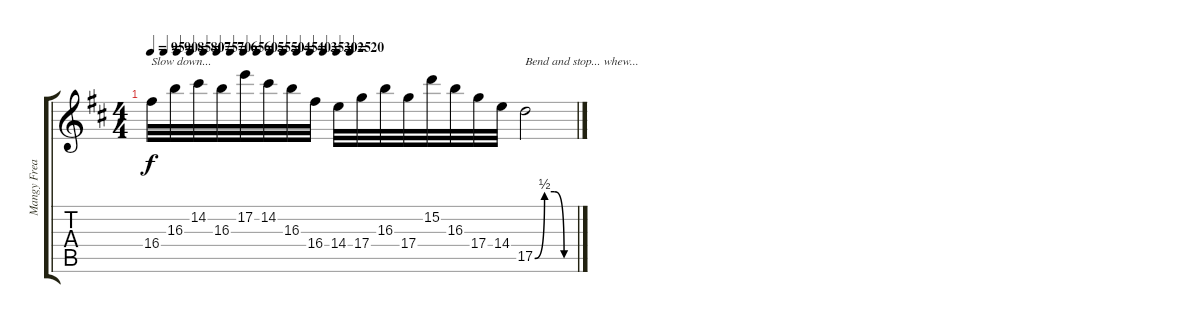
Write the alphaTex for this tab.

\track ("Mangy Freak (Lead Guitar)" "Mangy Frea") {instrument distortionguitar}
\staff {score tabs}
\tuning (E4 B3 G3 D3 A2 D2) {hide}
\ts (4 4)
\tempo 95
\tempo (90 0.03125)
\tempo (85 0.0625)
\tempo (80 0.09375)
\tempo (75 0.125)
\tempo (70 0.15625)
\tempo (65 0.1875)
\tempo (60 0.21875)
\tempo (55 0.25)
\tempo (50 0.28125)
\tempo (45 0.3125)
\tempo (40 0.34375)
\tempo (35 0.375)
\tempo (30 0.40625)
\tempo (25 0.4375)
\tempo (20 0.46875)
\clef g2
\ks d
16.4.32{txt "Slow down..." dy f} 16.3.32 14.2.32 16.3.32 17.2.32 14.2.32 16.3.32 16.4.32 14.4.32 17.4.32 16.3.32 17.4.32 15.2.32 16.3.32 17.4.32 14.4.32 17.5{be (custom 0 0 15 2 30 2 45 0 60 0)}.2{txt "Bend and stop... whew..."}
